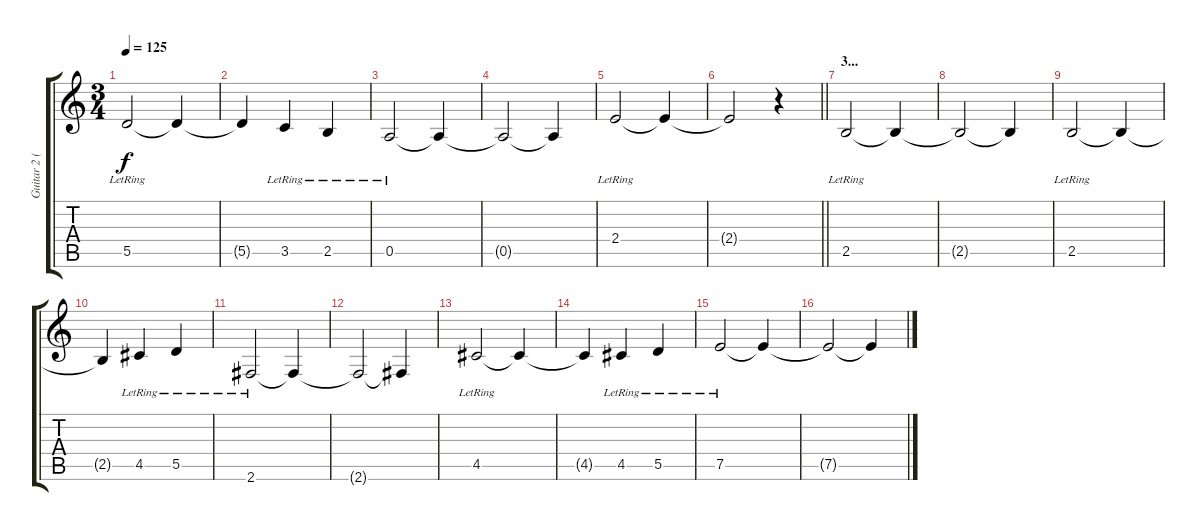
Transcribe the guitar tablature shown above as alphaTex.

\track ("Guitar 2 (mainly bass)" "Guitar 2 (") {instrument acousticguitarnylon}
\staff {score tabs}
\tuning (E4 B3 G3 D3 A2 E2) {hide}
\ts (3 4)
\tempo 125
\clef g2
\ks c
5.5{lr}.2{dy f} 5.5{t}.4 |
5.5{t}.4 3.5{lr}.4 2.5{lr}.4 |
0.5{lr}.2 0.5{t}.4 |
0.5{t}.2 0.5{t}.4 |
2.4{lr}.2 2.4{t}.4 |
\barLineRight lightlight
2.4{t}.2 r.4 |
\section ("" "3...")
2.5{lr}.2 2.5{t}.4 |
2.5{t}.2 2.5{t}.4 |
2.5{lr}.2 2.5{t}.4 |
2.5{t}.4 4.5{lr}.4 5.5{lr}.4 |
2.6{lr}.2 2.6{t}.4 |
2.6{t}.2 2.6{t}.4 |
4.5{lr}.2 4.5{t}.4 |
4.5{t}.4 4.5{lr}.4 5.5{lr}.4 |
7.5{lr}.2 7.5{t}.4 |
7.5{t}.2 7.5{t}.4
